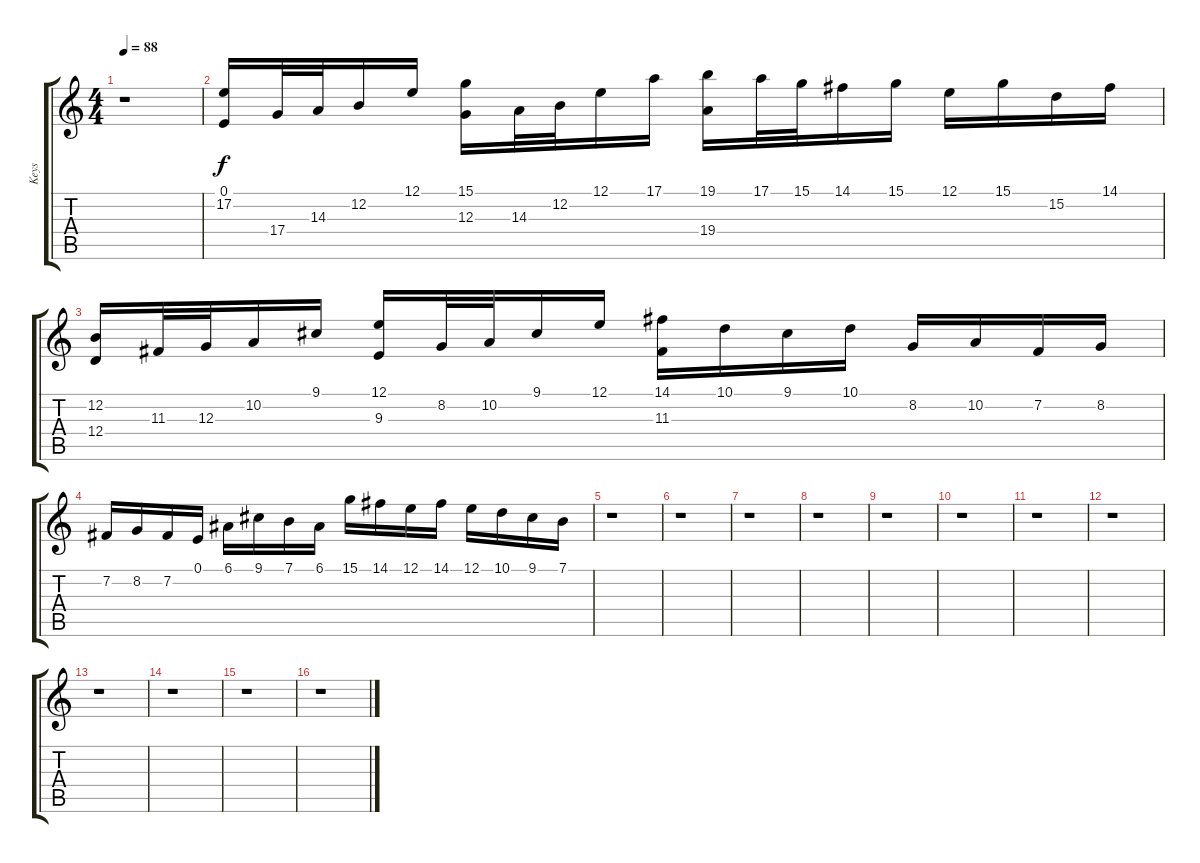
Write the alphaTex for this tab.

\track ("Keys" "Keys") {instrument harpsichord}
\staff {score tabs}
\tuning (E4 B3 G3 D3 A2 E2) {hide}
\ts (4 4)
\tempo 88
\clef g2
\ks c
r.1{dy f} |
(0.1 17.2).16 17.4.32 14.3.32 12.2.16 12.1.16 (15.1 12.3).16 14.3.32 12.2.32 12.1.16 17.1.16 (19.1 19.4).16 17.1.32 15.1.32 14.1.16 15.1.16 12.1.16 15.1.16 15.2.16 14.1.16 |
(12.2 12.4).16 11.3.32 12.3.32 10.2.16 9.1.16 (12.1 9.3).16 8.2.32 10.2.32 9.1.16 12.1.16 (14.1 11.3).16 10.1.16 9.1.16 10.1.16 8.2.16 10.2.16 7.2.16 8.2.16 |
7.2.16 8.2.16 7.2.16 0.1.16 6.1.16 9.1.16 7.1.16 6.1.16 15.1.16 14.1.16 12.1.16 14.1.16 12.1.16 10.1.16 9.1.16 7.1.16 |
r.1 |
r.1 |
r.1 |
r.1 |
r.1 |
r.1 |
r.1 |
r.1 |
r.1 |
r.1 |
r.1 |
r.1
